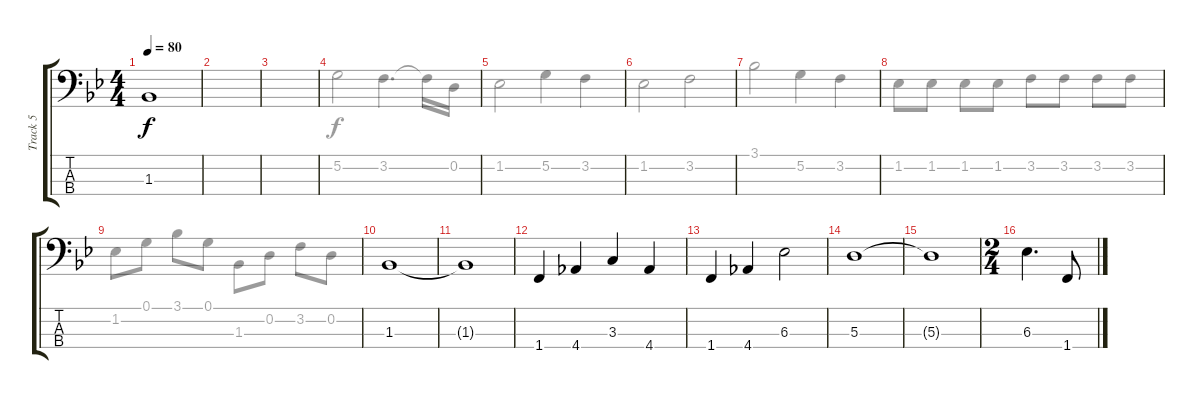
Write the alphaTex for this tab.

\track ("Track 5" "Track 5") {instrument contrabass}
\staff {score tabs}
\tuning (G2 D2 A1 E1) {hide}
\voice
\ts (4 4)
\tempo 80
\clef f4
\ks bb
1.3{t}.1{dy f} |
|
|
|
|
|
|
|
|
1.3.1 |
1.3{t}.1 |
1.4.4 4.4.4 3.3.4 4.4.4 |
1.4.4 4.4.4 6.3.2 |
5.3.1 |
5.3{t}.1 |
\ts (2 4)
6.3.4{d} 1.4.8
\voice
\clef f4
\ottava regular
\simile none
\ks bb
|
|
|
5.2.2 3.2.4{d} 3.2{t}.16 0.2.16 |
1.2.2 5.2.4 3.2.4 |
1.2.2 3.2.2 |
3.1.2 5.2.4 3.2.4 |
1.2.8 1.2.8 1.2.8 1.2.8 3.2.8 3.2.8 3.2.8 3.2.8 |
1.2.8 0.1.8 3.1.8 0.1.8 1.3.8 0.2.8 3.2.8 0.2.8 |
|
|
|
|
|
|
